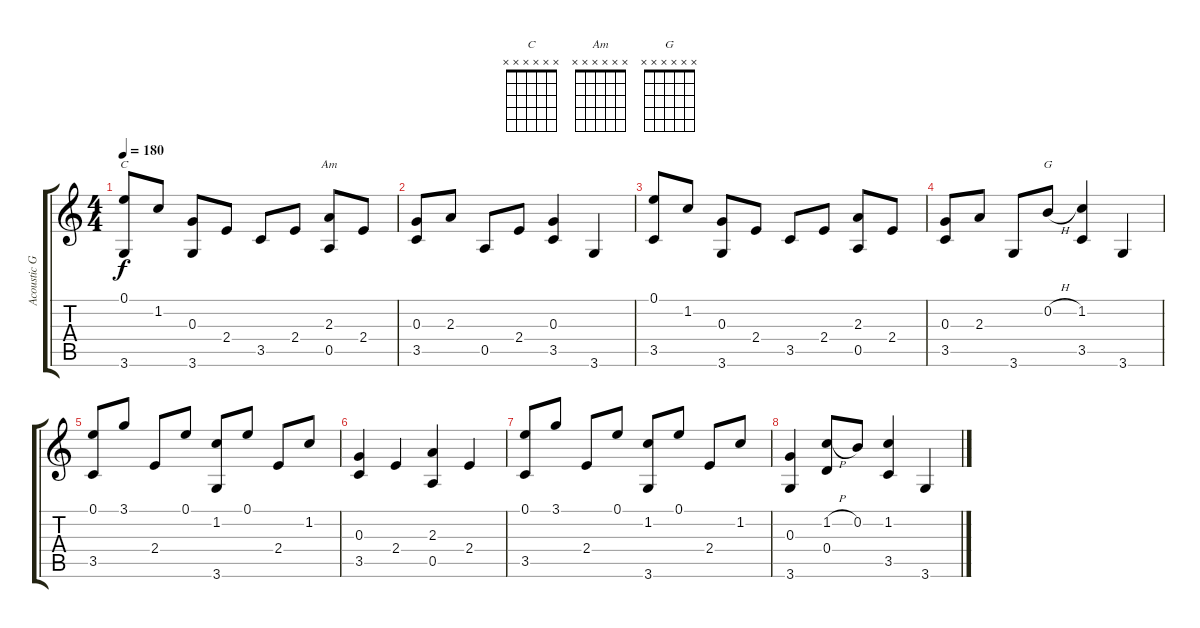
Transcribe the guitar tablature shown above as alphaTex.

\track ("Acoustic Guitar" "Acoustic G") {instrument acousticguitarsteel}
\staff {score tabs}
\tuning (E4 B3 G3 D3 A2 E2) {hide}
\chord ("C" x x x x x x) {firstfret 0}
\chord ("Am" x x x x x x) {firstfret 0}
\chord ("G" x x x x x x) {firstfret 0}
\ts (4 4)
\tempo 180
\clef g2
\ks c
(0.1 3.6).8{ch "C" dy f instrument acousticguitarsteel} 1.2.8 (0.3 3.6).8 2.4.8 3.5.8 2.4.8 (2.3 0.5).8{ch "Am"} 2.4.8 |
(0.3 3.5).8 2.3.8 0.5.8 2.4.8 (0.3 3.5).4 3.6.4 |
(0.1 3.5).8 1.2.8 (0.3 3.6).8 2.4.8 3.5.8 2.4.8 (2.3 0.5).8 2.4.8 |
(0.3 3.5).8 2.3.8 3.6.8 0.2{h}.8{ch "G"} (1.2 3.5).4 3.6.4 |
(0.1 3.5).8 3.1.8 2.4.8 0.1.8 (1.2 3.6).8 0.1.8 2.4.8 1.2.8 |
(0.3 3.5).4 2.4.4 (2.3 0.5).4 2.4.4 |
(0.1 3.5).8 3.1.8 2.4.8 0.1.8 (1.2 3.6).8 0.1.8 2.4.8 1.2.8 |
(0.3 3.6).4 (1.2{h} 0.4).8 0.2.8 (1.2 3.5).4 3.6.4
